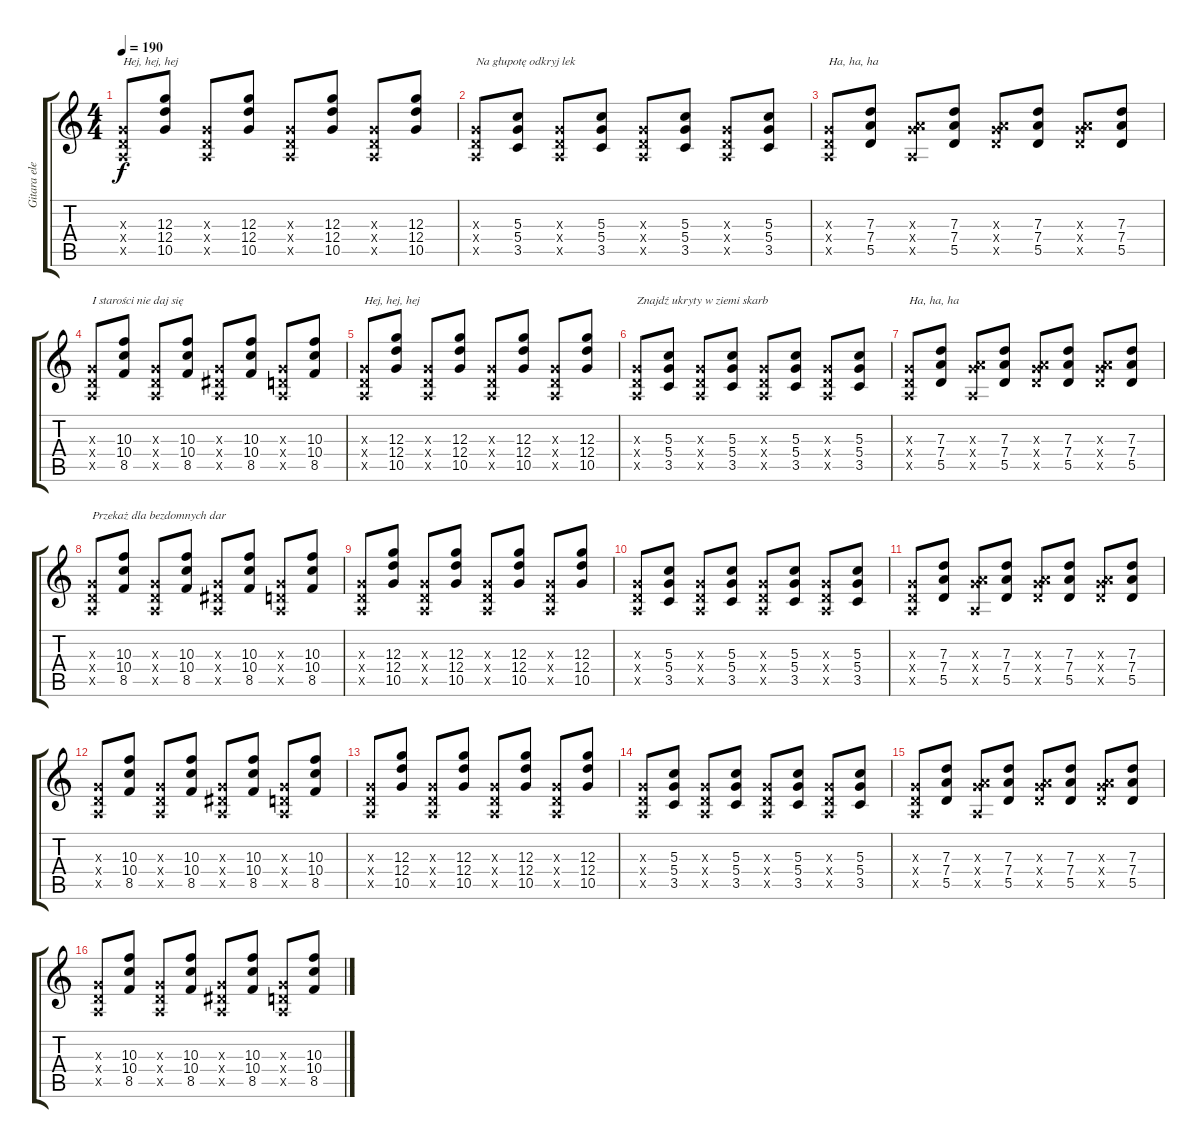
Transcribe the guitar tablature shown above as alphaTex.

\track ("Gitara elektryczna" "Gitara ele") {instrument electricguitarclean}
\staff {score tabs}
\tuning (E4 B3 G3 D3 A2 E2) {hide}
\ts (4 4)
\tempo 190
\clef g2
\ks c
(0.3{x} 0.4{x} 0.5{x}).8{txt "Hej, hej, hej" dy f} (12.3 12.4 10.5).8 (0.3{x} 0.4{x} 0.5{x}).8 (12.3 12.4 10.5).8 (0.3{x} 0.4{x} 0.5{x}).8 (12.3 12.4 10.5).8 (0.3{x} 0.4{x} 0.5{x}).8 (12.3 12.4 10.5).8 |
(0.3{x} 0.4{x} 0.5{x}).8{txt "Na głupotę odkryj lek"} (5.3 5.4 3.5).8 (0.3{x} 0.4{x} 0.5{x}).8 (5.3 5.4 3.5).8 (0.3{x} 0.4{x} 0.5{x}).8 (5.3 5.4 3.5).8 (0.3{x} 0.4{x} 0.5{x}).8 (5.3 5.4 3.5).8 |
(0.3{x} 0.4{x} 0.5{x}).8{txt "Ha, ha, ha"} (7.3 7.4 5.5).8 (0.3{x} 7.4{x} 0.5{x}).8 (7.3 7.4 5.5).8 (0.3{x} 7.4{x} 5.5{x}).8 (7.3 7.4 5.5).8 (0.3{x} 7.4{x} 5.5{x}).8 (7.3 7.4 5.5).8 |
(0.3{x} 0.4{x} 0.5{x}).8{txt "I starości nie daj się"} (10.3 10.4 8.5).8 (0.3{x} 0.4{x} 0.5{x}).8 (10.3 10.4 8.5).8 (0.3{x} 1.4{x} 0.5{x}).8 (10.3 10.4 8.5).8 (0.3{x} 0.4{x} 0.5{x}).8 (10.3 10.4 8.5).8 |
(0.3{x} 0.4{x} 0.5{x}).8{txt "Hej, hej, hej"} (12.3 12.4 10.5).8 (0.3{x} 0.4{x} 0.5{x}).8 (12.3 12.4 10.5).8 (0.3{x} 0.4{x} 0.5{x}).8 (12.3 12.4 10.5).8 (0.3{x} 0.4{x} 0.5{x}).8 (12.3 12.4 10.5).8 |
(0.3{x} 0.4{x} 0.5{x}).8{txt "Znajdź ukryty w ziemi skarb"} (5.3 5.4 3.5).8 (0.3{x} 0.4{x} 0.5{x}).8 (5.3 5.4 3.5).8 (0.3{x} 0.4{x} 0.5{x}).8 (5.3 5.4 3.5).8 (0.3{x} 0.4{x} 0.5{x}).8 (5.3 5.4 3.5).8 |
(0.3{x} 0.4{x} 0.5{x}).8{txt "Ha, ha, ha"} (7.3 7.4 5.5).8 (0.3{x} 7.4{x} 0.5{x}).8 (7.3 7.4 5.5).8 (0.3{x} 7.4{x} 5.5{x}).8 (7.3 7.4 5.5).8 (0.3{x} 7.4{x} 5.5{x}).8 (7.3 7.4 5.5).8 |
(0.3{x} 0.4{x} 0.5{x}).8{txt "Przekaż dla bezdomnych dar"} (10.3 10.4 8.5).8 (0.3{x} 0.4{x} 0.5{x}).8 (10.3 10.4 8.5).8 (0.3{x} 1.4{x} 0.5{x}).8 (10.3 10.4 8.5).8 (0.3{x} 0.4{x} 0.5{x}).8 (10.3 10.4 8.5).8 |
(0.3{x} 0.4{x} 0.5{x}).8 (12.3 12.4 10.5).8 (0.3{x} 0.4{x} 0.5{x}).8 (12.3 12.4 10.5).8 (0.3{x} 0.4{x} 0.5{x}).8 (12.3 12.4 10.5).8 (0.3{x} 0.4{x} 0.5{x}).8 (12.3 12.4 10.5).8 |
(0.3{x} 0.4{x} 0.5{x}).8 (5.3 5.4 3.5).8 (0.3{x} 0.4{x} 0.5{x}).8 (5.3 5.4 3.5).8 (0.3{x} 0.4{x} 0.5{x}).8 (5.3 5.4 3.5).8 (0.3{x} 0.4{x} 0.5{x}).8 (5.3 5.4 3.5).8 |
(0.3{x} 0.4{x} 0.5{x}).8 (7.3 7.4 5.5).8 (0.3{x} 7.4{x} 0.5{x}).8 (7.3 7.4 5.5).8 (0.3{x} 7.4{x} 5.5{x}).8 (7.3 7.4 5.5).8 (0.3{x} 7.4{x} 5.5{x}).8 (7.3 7.4 5.5).8 |
(0.3{x} 0.4{x} 0.5{x}).8 (10.3 10.4 8.5).8 (0.3{x} 0.4{x} 0.5{x}).8 (10.3 10.4 8.5).8 (0.3{x} 1.4{x} 0.5{x}).8 (10.3 10.4 8.5).8 (0.3{x} 0.4{x} 0.5{x}).8 (10.3 10.4 8.5).8 |
(0.3{x} 0.4{x} 0.5{x}).8 (12.3 12.4 10.5).8 (0.3{x} 0.4{x} 0.5{x}).8 (12.3 12.4 10.5).8 (0.3{x} 0.4{x} 0.5{x}).8 (12.3 12.4 10.5).8 (0.3{x} 0.4{x} 0.5{x}).8 (12.3 12.4 10.5).8 |
(0.3{x} 0.4{x} 0.5{x}).8 (5.3 5.4 3.5).8 (0.3{x} 0.4{x} 0.5{x}).8 (5.3 5.4 3.5).8 (0.3{x} 0.4{x} 0.5{x}).8 (5.3 5.4 3.5).8 (0.3{x} 0.4{x} 0.5{x}).8 (5.3 5.4 3.5).8 |
(0.3{x} 0.4{x} 0.5{x}).8 (7.3 7.4 5.5).8 (0.3{x} 7.4{x} 0.5{x}).8 (7.3 7.4 5.5).8 (0.3{x} 7.4{x} 5.5{x}).8 (7.3 7.4 5.5).8 (0.3{x} 7.4{x} 5.5{x}).8 (7.3 7.4 5.5).8 |
(0.3{x} 0.4{x} 0.5{x}).8 (10.3 10.4 8.5).8 (0.3{x} 0.4{x} 0.5{x}).8 (10.3 10.4 8.5).8 (0.3{x} 1.4{x} 0.5{x}).8 (10.3 10.4 8.5).8 (0.3{x} 0.4{x} 0.5{x}).8 (10.3 10.4 8.5).8
